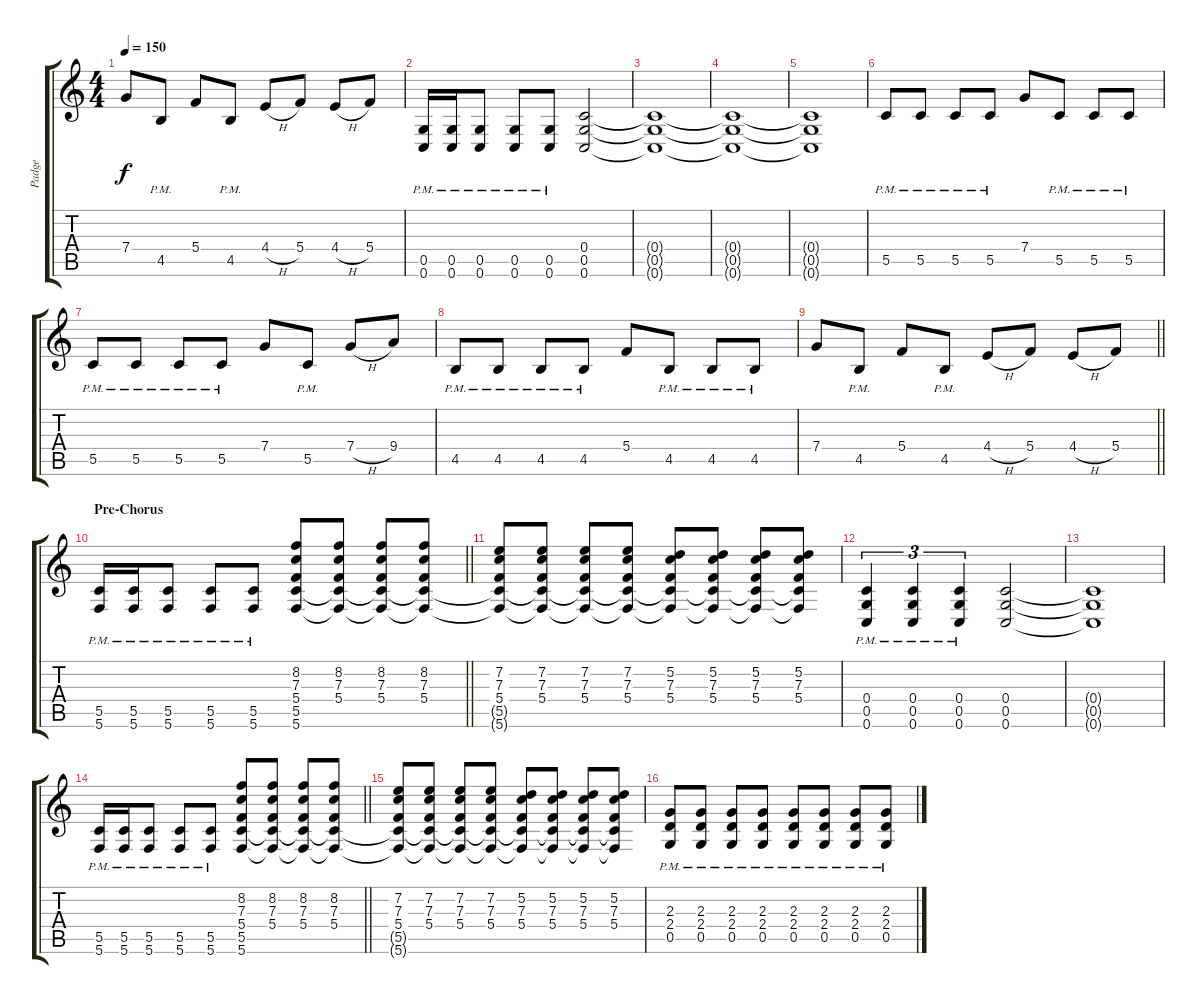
\track ("Padge" "Padge") {instrument overdrivenguitar}
\staff {score tabs}
\tuning (D4 A3 F3 C3 G2 C2) {hide}
\ts (4 4)
\tempo 150
\clef g2
\ks c
7.4.8{dy f} 4.5{pm}.8 5.4.8 4.5{pm}.8 4.4{h}.8 5.4.8 4.4{h}.8 5.4.8 |
(0.5{pm} 0.6{pm}).16 (0.5{pm} 0.6{pm}).16 (0.5{pm} 0.6{pm}).8 (0.5{pm} 0.6{pm}).8 (0.5{pm} 0.6{pm}).8 (0.4 0.5 0.6).2 |
(0.4{t} 0.5{t} 0.6{t}).1 |
(0.4{t} 0.5{t} 0.6{t}).1 |
(0.4{t} 0.5{t} 0.6{t}).1 |
5.5{pm}.8 5.5{pm}.8 5.5{pm}.8 5.5{pm}.8 7.4.8 5.5{pm}.8 5.5{pm}.8 5.5{pm}.8 |
5.5{pm}.8 5.5{pm}.8 5.5{pm}.8 5.5{pm}.8 7.4.8 5.5{pm}.8 7.4{h}.8 9.4.8 |
4.5{pm}.8 4.5{pm}.8 4.5{pm}.8 4.5{pm}.8 5.4.8 4.5{pm}.8 4.5{pm}.8 4.5{pm}.8 |
\barLineRight lightlight
7.4.8 4.5{pm}.8 5.4.8 4.5{pm}.8 4.4{h}.8 5.4.8 4.4{h}.8 5.4.8 |
\section ("" "Pre-Chorus")
\barLineRight lightlight
(5.5{pm} 5.6{pm}).16 (5.5{pm} 5.6{pm}).16 (5.5{pm} 5.6{pm}).8 (5.5{pm} 5.6{pm}).8 (5.5{pm} 5.6{pm}).8 (8.2 7.3 5.4 5.5 5.6).8 (8.2 7.3 5.4 5.5{t} 5.6{t}).8 (8.2 7.3 5.4 5.5{t} 5.6{t}).8 (8.2 7.3 5.4 5.5{t} 5.6{t}).8 |
(7.2 7.3 5.4 5.5{t} 5.6{t}).8 (7.2 7.3 5.4 5.5{t} 5.6{t}).8 (7.2 7.3 5.4 5.5{t} 5.6{t}).8 (7.2 7.3 5.4 5.5{t} 5.6{t}).8 (5.2 7.3 5.4 5.5{t} 5.6{t}).8 (5.2 7.3 5.4 5.5{t} 5.6{t}).8 (5.2 7.3 5.4 5.5{t} 5.6{t}).8 (5.2 7.3 5.4 5.5{t} 5.6{t}).8 |
(0.4{pm} 0.5{pm} 0.6{pm}).4{tu (3 2)} (0.4{pm} 0.5{pm} 0.6{pm}).4{tu (3 2)} (0.4{pm} 0.5{pm} 0.6{pm}).4{tu (3 2)} (0.4 0.5 0.6).2 |
(0.4{t} 0.5{t} 0.6{t}).1 |
\barLineRight lightlight
(5.5{pm} 5.6{pm}).16 (5.5{pm} 5.6{pm}).16 (5.5{pm} 5.6{pm}).8 (5.5{pm} 5.6{pm}).8 (5.5{pm} 5.6{pm}).8 (8.2 7.3 5.4 5.5 5.6).8 (8.2 7.3 5.4 5.5{t} 5.6{t}).8 (8.2 7.3 5.4 5.5{t} 5.6{t}).8 (8.2 7.3 5.4 5.5{t} 5.6{t}).8 |
(7.2 7.3 5.4 5.5{t} 5.6{t}).8 (7.2 7.3 5.4 5.5{t} 5.6{t}).8 (7.2 7.3 5.4 5.5{t} 5.6{t}).8 (7.2 7.3 5.4 5.5{t} 5.6{t}).8 (5.2 7.3 5.4 5.5{t} 5.6{t}).8 (5.2 7.3 5.4 5.5{t} 5.6{t}).8 (5.2 7.3 5.4 5.5{t} 5.6{t}).8 (5.2 7.3 5.4 5.5{t} 5.6{t}).8 |
(2.3{pm} 2.4{pm} 0.5{pm}).8 (2.3{pm} 2.4{pm} 0.5{pm}).8 (2.3{pm} 2.4{pm} 0.5{pm}).8 (2.3{pm} 2.4{pm} 0.5{pm}).8 (2.3{pm} 2.4{pm} 0.5{pm}).8 (2.3{pm} 2.4{pm} 0.5{pm}).8 (2.3{pm} 2.4{pm} 0.5{pm}).8 (2.3{pm} 2.4{pm} 0.5{pm}).8
